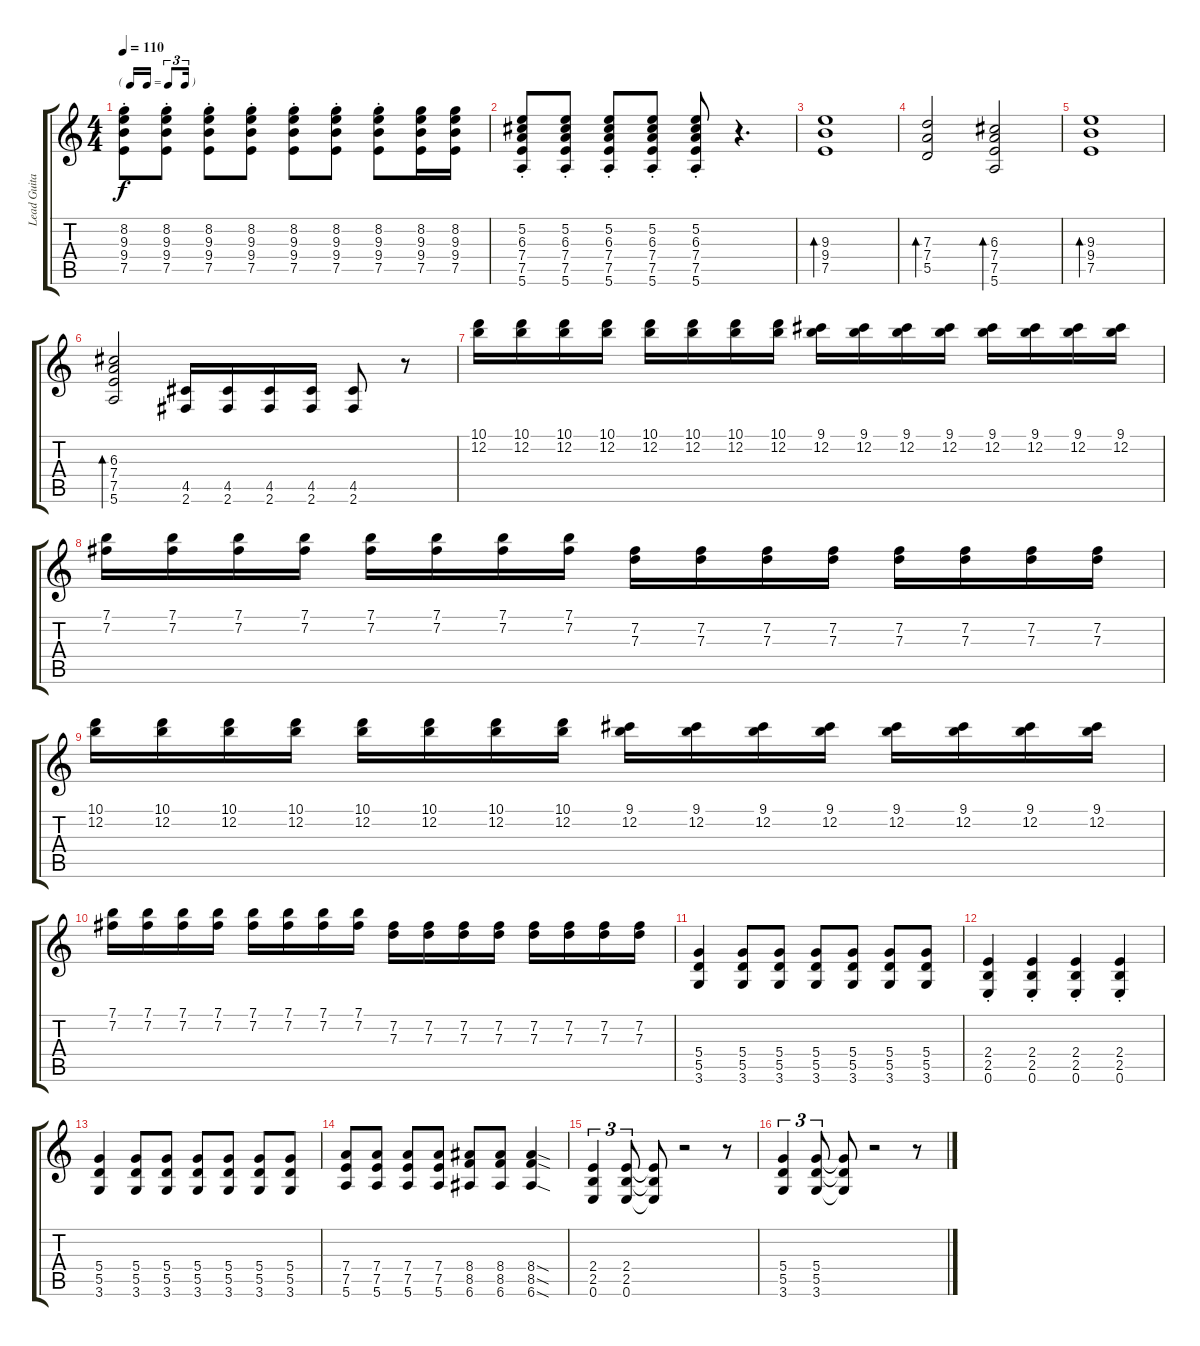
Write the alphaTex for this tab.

\track ("Lead Guitar - Josh" "Lead Guita") {instrument electricguitarclean}
\staff {score tabs}
\tuning (E4 B3 G3 D3 A2 E2) {hide}
\ts (4 4)
\tf triplet16th
\tempo 110
\clef g2
\ks c
(8.2{st} 9.3{st} 9.4{st} 7.5{st}).8{dy f} (8.2{st} 9.3{st} 9.4{st} 7.5{st}).8 (8.2{st} 9.3{st} 9.4{st} 7.5{st}).8 (8.2{st} 9.3{st} 9.4{st} 7.5{st}).8 (8.2{st} 9.3{st} 9.4{st} 7.5{st}).8 (8.2{st} 9.3{st} 9.4{st} 7.5{st}).8 (8.2{st} 9.3{st} 9.4{st} 7.5{st}).8 (8.2 9.3 9.4 7.5).16 (8.2 9.3 9.4 7.5).16 |
(5.2{st} 6.3{st} 7.4{st} 7.5{st} 5.6{st}).8 (5.2{st} 6.3{st} 7.4{st} 7.5{st} 5.6{st}).8 (5.2{st} 6.3{st} 7.4{st} 7.5{st} 5.6{st}).8 (5.2{st} 6.3{st} 7.4{st} 7.5{st} 5.6{st}).8 (5.2{st} 6.3{st} 7.4{st} 7.5{st} 5.6{st}).8 r.4{d} |
(9.3 9.4 7.5).1{bd 60} |
(7.3 7.4 5.5).2{bd 60} (6.3 7.4 7.5 5.6).2{bd 60} |
(9.3 9.4 7.5).1{bd 60} |
(6.3 7.4 7.5 5.6).2{bd 60} (4.5 2.6).16{instrument distortionguitar} (4.5 2.6).16 (4.5 2.6).16 (4.5 2.6).16 (4.5 2.6).8 r.8 |
(10.1 12.2).16{volume 8} (10.1 12.2).16 (10.1 12.2).16 (10.1 12.2).16 (10.1 12.2).16 (10.1 12.2).16 (10.1 12.2).16 (10.1 12.2).16 (9.1 12.2).16 (9.1 12.2).16 (9.1 12.2).16 (9.1 12.2).16 (9.1 12.2).16 (9.1 12.2).16 (9.1 12.2).16 (9.1 12.2).16 |
(7.1 7.2).16 (7.1 7.2).16 (7.1 7.2).16 (7.1 7.2).16 (7.1 7.2).16 (7.1 7.2).16 (7.1 7.2).16 (7.1 7.2).16 (7.2 7.3).16 (7.2 7.3).16 (7.2 7.3).16 (7.2 7.3).16 (7.2 7.3).16 (7.2 7.3).16 (7.2 7.3).16 (7.2 7.3).16 |
(10.1 12.2).16 (10.1 12.2).16 (10.1 12.2).16 (10.1 12.2).16 (10.1 12.2).16 (10.1 12.2).16 (10.1 12.2).16 (10.1 12.2).16 (9.1 12.2).16 (9.1 12.2).16 (9.1 12.2).16 (9.1 12.2).16 (9.1 12.2).16 (9.1 12.2).16 (9.1 12.2).16 (9.1 12.2).16 |
(7.1 7.2).16 (7.1 7.2).16 (7.1 7.2).16 (7.1 7.2).16 (7.1 7.2).16 (7.1 7.2).16 (7.1 7.2).16 (7.1 7.2).16 (7.2 7.3).16 (7.2 7.3).16 (7.2 7.3).16 (7.2 7.3).16 (7.2 7.3).16 (7.2 7.3).16 (7.2 7.3).16 (7.2 7.3).16 |
(5.4 5.5 3.6).4 (5.4 5.5 3.6).8 (5.4 5.5 3.6).8 (5.4 5.5 3.6).8 (5.4 5.5 3.6).8 (5.4 5.5 3.6).8 (5.4 5.5 3.6).8 |
(2.4{st} 2.5{st} 0.6{st}).4 (2.4{st} 2.5{st} 0.6{st}).4 (2.4{st} 2.5{st} 0.6{st}).4 (2.4{st} 2.5{st} 0.6{st}).4 |
(5.4 5.5 3.6).4 (5.4 5.5 3.6).8 (5.4 5.5 3.6).8 (5.4 5.5 3.6).8 (5.4 5.5 3.6).8 (5.4 5.5 3.6).8 (5.4 5.5 3.6).8 |
(7.4 7.5 5.6).8 (7.4 7.5 5.6).8 (7.4 7.5 5.6).8 (7.4 7.5 5.6).8 (8.4 8.5 6.6).8 (8.4 8.5 6.6).8 (8.4{sod} 8.5{sod} 6.6{sod}).4 |
(2.4 2.5 0.6).4{tu (3 2)} (2.4 2.5 0.6).8{tu (3 2)} (2.4{t} 2.5{t} 0.6{t}).8 r.2 r.8 |
(5.4 5.5 3.6).4{tu (3 2)} (5.4 5.5 3.6).8{tu (3 2)} (5.4{t} 5.5{t} 3.6{t}).8 r.2 r.8
